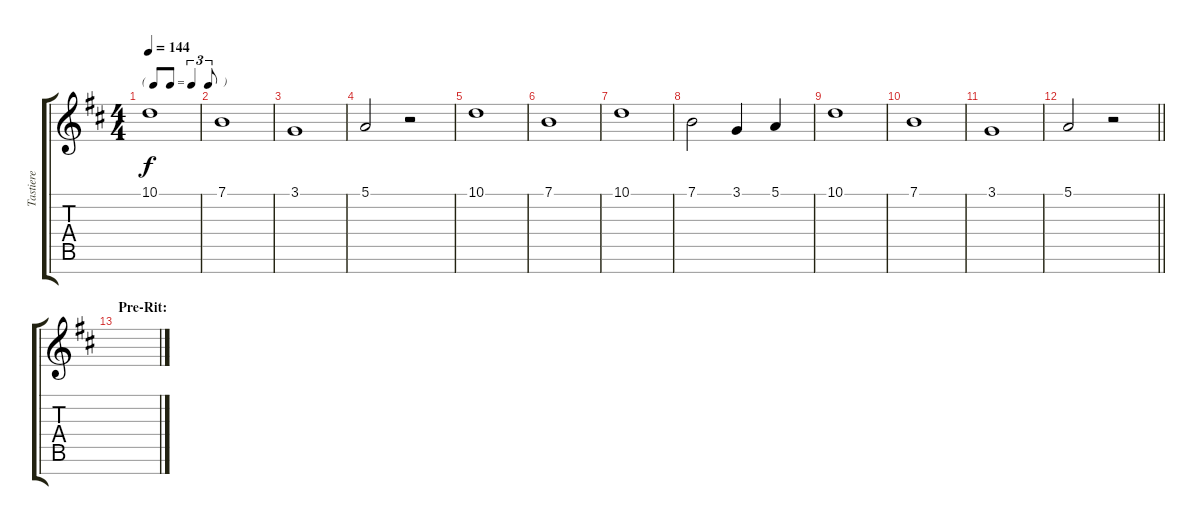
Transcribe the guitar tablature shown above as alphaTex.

\track ("Tastiere" "Tastiere") {instrument acousticgrandpiano}
\staff {score tabs}
\tuning (E4 B3 G3 D3 A2 E2 B1) {hide}
\ts (4 4)
\tf triplet8th
\tempo 144
\clef g2
\ks d
10.1.1{dy f} |
7.1.1 |
3.1.1 |
5.1.2 r.2 |
10.1.1 |
7.1.1 |
10.1.1 |
7.1.2 3.1.4 5.1.4 |
10.1.1 |
7.1.1 |
3.1.1 |
\barLineRight lightlight
5.1.2 r.2 |
\section ("" "Pre-Rit:")
